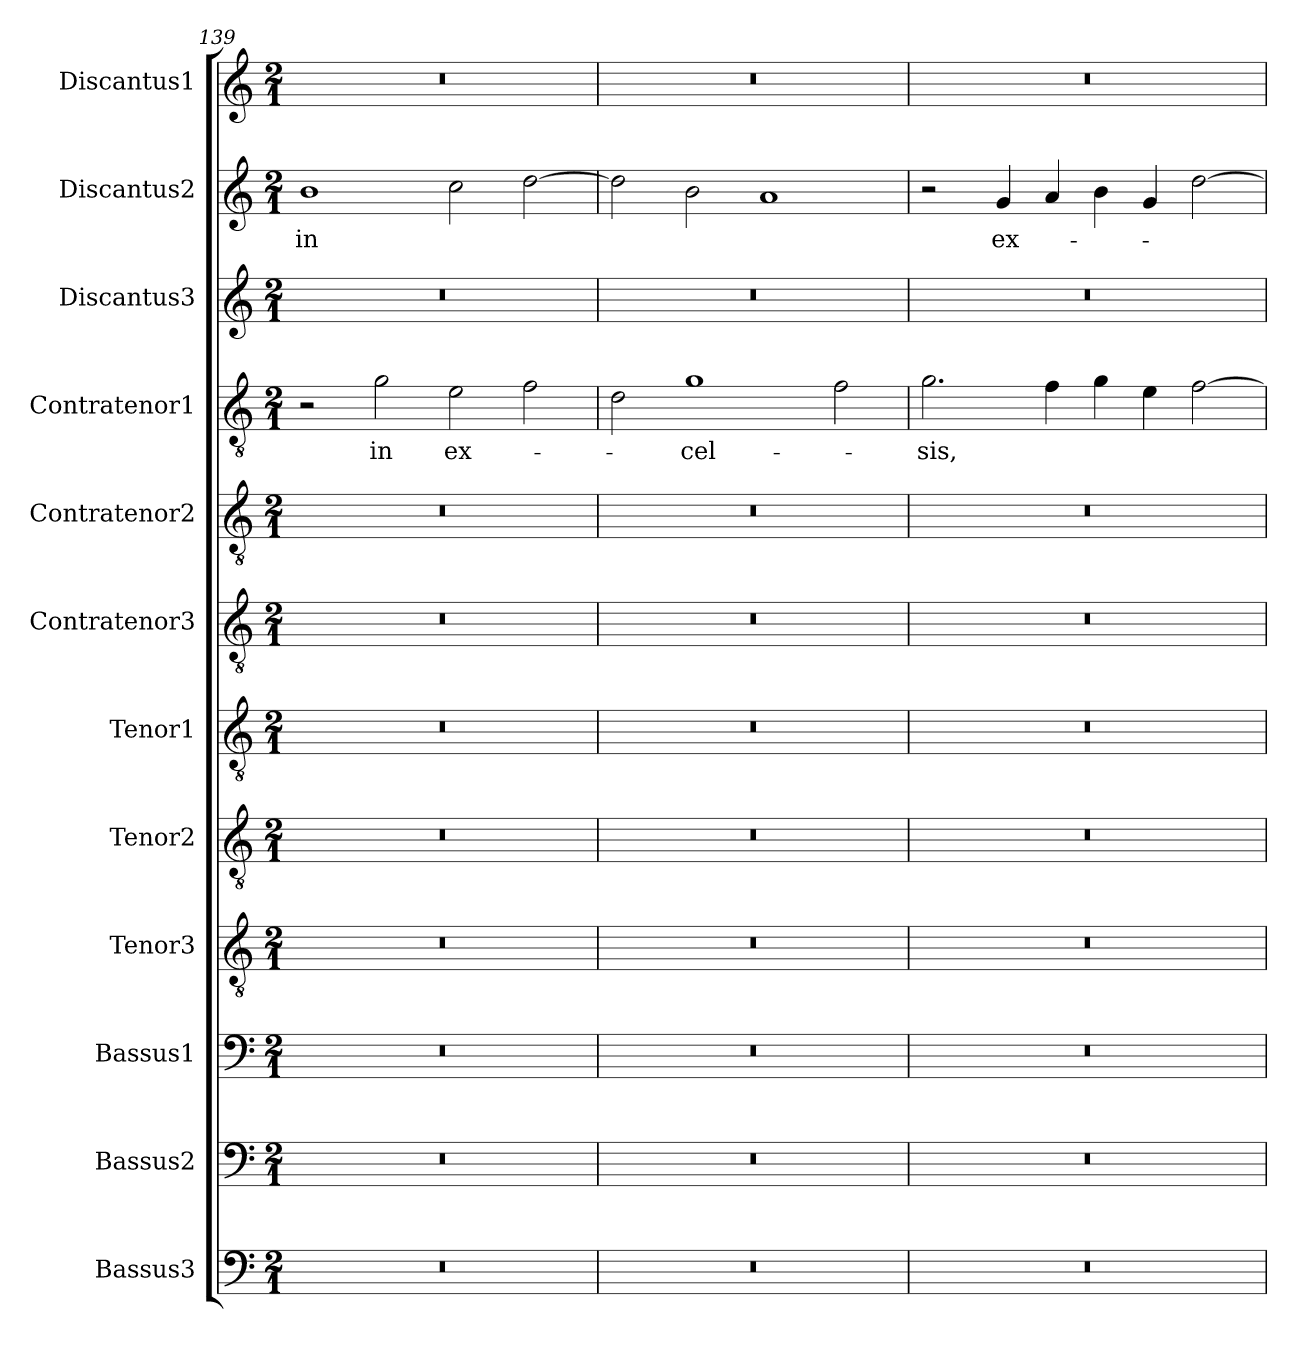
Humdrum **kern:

**kern	**kern	**kern	**kern	**kern	**kern	**kern	**kern	**kern	**text	**kern	**kern	**text	**kern
*part12	*part11	*part10	*part9	*part8	*part7	*part6	*part5	*part4	*part4	*part3	*part2	*part2	*part1
*staff12	*staff11	*staff10	*staff9	*staff8	*staff7	*staff6	*staff5	*staff4	*staff4	*staff3	*staff2	*staff2	*staff1
*I"Bassus3	*I"Bassus2	*I"Bassus1	*I"Tenor3	*I"Tenor2	*I"Tenor1	*I"Contratenor3	*I"Contratenor2	*I"Contratenor1	*	*I"Discantus3	*I"Discantus2	*	*I"Discantus1
*I'B3	*I'B2	*I'B1	*I'T3	*I'T2	*I'T1	*I'Ct3	*I'Ct2	*I'Ct1	*	*I'D3	*I'D2	*	*I'D1
*clefF4	*clefF4	*clefF4	*clefGv2	*clefGv2	*clefGv2	*clefGv2	*clefGv2	*clefGv2	*	*clefG2	*clefG2	*	*clefG2
*k[]	*k[]	*k[]	*k[]	*k[]	*k[]	*k[]	*k[]	*k[]	*	*k[]	*k[]	*	*k[]
*M2/1	*M2/1	*M2/1	*M2/1	*M2/1	*M2/1	*M2/1	*M2/1	*M2/1	*	*M2/1	*M2/1	*	*M2/1
=139	=139	=139	=139	=139	=139	=139	=139	=139	=139	=139	=139	=139	=139
0r	0r	0r	0r	0r	0r	0r	0r	2r	.	0r	1b	in	0r
.	.	.	.	.	.	.	.	2g	in	.	.	.	.
.	.	.	.	.	.	.	.	2e	ex-	.	2cc	.	.
.	.	.	.	.	.	.	.	2f	.	.	[2dd	.	.
=140	=140	=140	=140	=140	=140	=140	=140	=140	=140	=140	=140	=140	=140
0r	0r	0r	0r	0r	0r	0r	0r	2d	.	0r	2dd]	.	0r
.	.	.	.	.	.	.	.	1g	-cel-	.	2b	.	.
.	.	.	.	.	.	.	.	.	.	.	1a	.	.
.	.	.	.	.	.	.	.	2f	.	.	.	.	.
=141	=141	=141	=141	=141	=141	=141	=141	=141	=141	=141	=141	=141	=141
0r	0r	0r	0r	0r	0r	0r	0r	2.g	-sis,	0r	2r	.	0r
.	.	.	.	.	.	.	.	.	.	.	4g	ex-	.
.	.	.	.	.	.	.	.	4f	.	.	4a	.	.
.	.	.	.	.	.	.	.	4g	.	.	4b	.	.
.	.	.	.	.	.	.	.	4e	.	.	4g	.	.
.	.	.	.	.	.	.	.	[2f	.	.	[2dd	.	.
=	=	=	=	=	=	=	=	=	=	=	=	=	=
*-	*-	*-	*-	*-	*-	*-	*-	*-	*-	*-	*-	*-	*-
